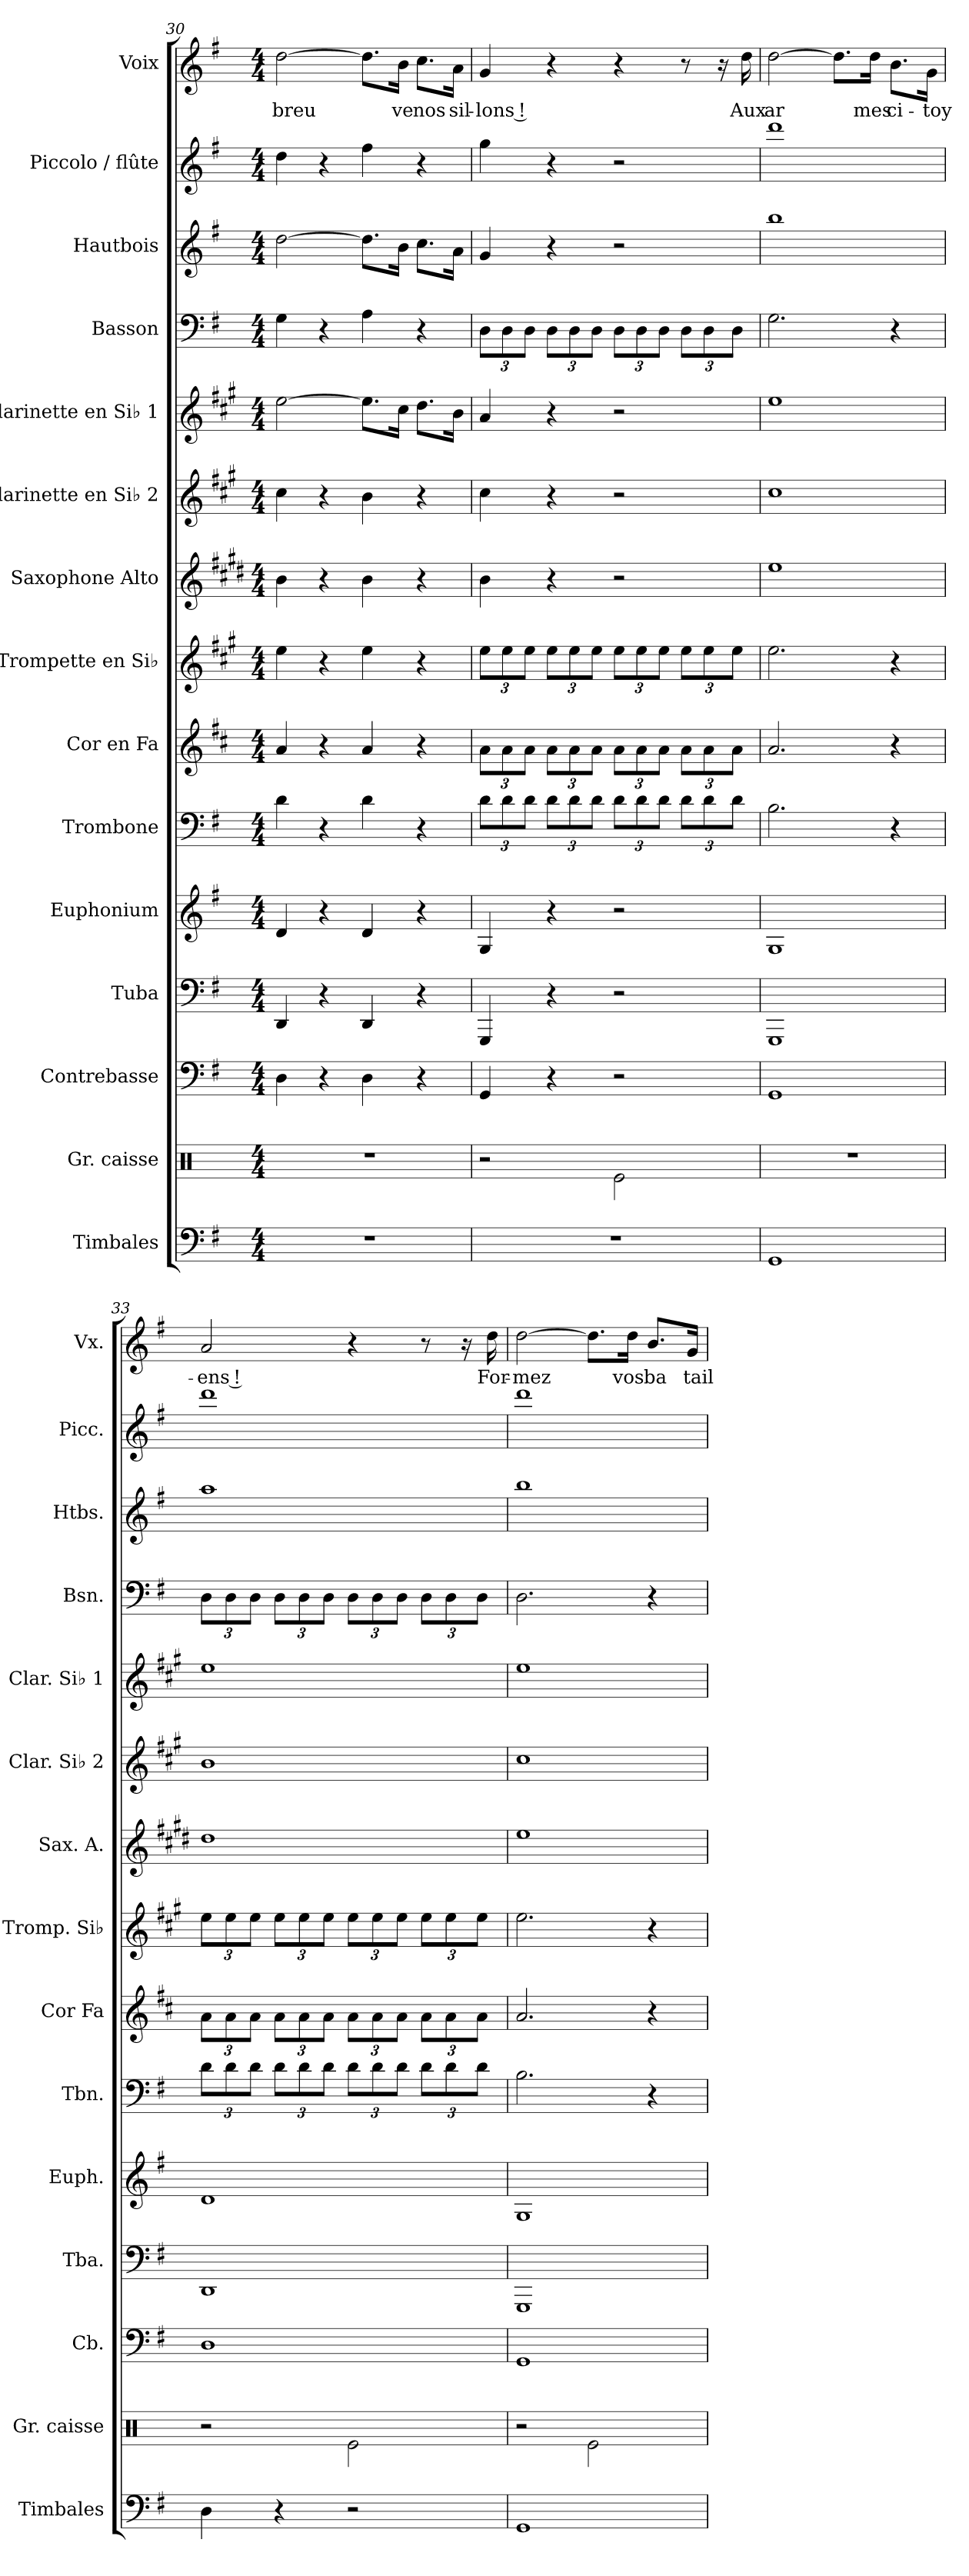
**kern	**kern	**kern	**kern	**kern	**kern	**kern	**kern	**kern	**kern	**kern	**kern	**kern	**kern	**kern	**text
*part15	*part14	*part13	*part12	*part11	*part10	*part9	*part8	*part7	*part6	*part5	*part4	*part3	*part2	*part1	*part1
*staff15	*staff14	*staff13	*staff12	*staff11	*staff10	*staff9	*staff8	*staff7	*staff6	*staff5	*staff4	*staff3	*staff2	*staff1	*staff1
*I"Timbales	*I"Gr. caisse	*I"Contrebasse	*I"Tuba	*I"Euphonium	*I"Trombone	*I"Cor en Fa	*I"Trompette en Si♭	*I"Saxophone Alto	*I"Clarinette en Si♭ 2	*I"Clarinette en Si♭ 1	*I"Basson	*I"Hautbois	*I"Piccolo / flûte	*I"Voix	*
*I'Timbales	*I'Gr. caisse	*I'Cb.	*I'Tba.	*I'Euph.	*I'Tbn.	*I'Cor Fa	*I'Tromp. Si♭	*I'Sax. A.	*I'Clar. Si♭ 2	*I'Clar. Si♭ 1	*I'Bsn.	*I'Htbs.	*I'Picc.	*I'Vx.	*
*clefF4	*clefX	*clefF4	*clefF4	*clefG2	*clefF4	*clefG2	*clefG2	*clefG2	*clefG2	*clefG2	*clefF4	*clefG2	*clefG2	*clefG2	*
*ITrd-7c-12	*	*ITrd7c12	*	*ITrd8c14	*	*ITrd4c7	*ITrd1c2	*ITrd5c9	*ITrd1c2	*ITrd1c2	*	*	*ITrd-7c-12	*	*
*k[f#]	*k[]	*k[f#]	*k[f#]	*k[f#]	*k[f#]	*k[f#]	*k[f#]	*k[f#]	*k[f#]	*k[f#]	*k[f#]	*k[f#]	*k[f#]	*k[f#]	*
*M4/4	*M4/4	*M4/4	*M4/4	*M4/4	*M4/4	*M4/4	*M4/4	*M4/4	*M4/4	*M4/4	*M4/4	*M4/4	*M4/4	*M4/4	*
=30	=30	=30	=30	=30	=30	=30	=30	=30	=30	=30	=30	=30	=30	=30	=30
!	!	!	!	!	!	!	!	!	!	!	!	!	!	!	!LO:LY:b
1r	1r	4DD\	4DD/	4D/	4d\	4d/	4dd\	4d\	4b\	[2dd\	4G\	[2dd\	4ddd\	[2dd\	breu
.	.	4r	4r	4r	4r	4r	4r	4r	4r	.	4r	.	4r	.	.
.	.	4DD\	4DD/	4D/	4d\	4d/	4dd\	4d\	4a\	8.dd\L]	4A\	8.dd\L]	4fff#\	8.dd\L]	.
!	!	!	!	!	!	!	!	!	!	!	!	!	!	!	!LO:LY:b
.	.	.	.	.	.	.	.	.	.	16b\Jk	.	16b\Jk	.	16b\Jk	ve
!	!	!	!	!	!	!	!	!	!	!	!	!	!	!	!LO:LY:b
.	.	4r	4r	4r	4r	4r	4r	4r	4r	8.cc\L	4r	8.cc\L	4r	8.cc\L	nos
!	!	!	!	!	!	!	!	!	!	!	!	!	!	!	!LO:LY:b
.	.	.	.	.	.	.	.	.	.	16a\Jk	.	16a\Jk	.	16a\Jk	sil-
=31	=31	=31	=31	=31	=31	=31	=31	=31	=31	=31	=31	=31	=31	=31	=31
!	!	!	!	!	!	!	!	!	!	!	!	!	!	!	!LO:LY:b
1r	2r	4GGG/	4GGG/	4GG/	12d\L	12d\L	12dd\L	4d\	4b\	4g/	12D\L	4g/	4ggg\	4g/	-lons !
.	.	.	.	.	12d\	12d\	12dd\	.	.	.	12D\	.	.	.	.
.	.	.	.	.	12d\J	12d\J	12dd\J	.	.	.	12D\J	.	.	.	.
.	.	4r	4r	4r	12d\L	12d\L	12dd\L	4r	4r	4r	12D\L	4r	4r	4r	.
.	.	.	.	.	12d\	12d\	12dd\	.	.	.	12D\	.	.	.	.
.	.	.	.	.	12d\J	12d\J	12dd\J	.	.	.	12D\J	.	.	.	.
.	2Re\	2r	2r	2r	12d\L	12d\L	12dd\L	2r	2r	2r	12D\L	2r	2r	4r	.
.	.	.	.	.	12d\	12d\	12dd\	.	.	.	12D\	.	.	.	.
.	.	.	.	.	12d\J	12d\J	12dd\J	.	.	.	12D\J	.	.	.	.
.	.	.	.	.	12d\L	12d\L	12dd\L	.	.	.	12D\L	.	.	8r	.
.	.	.	.	.	12d\	12d\	12dd\	.	.	.	12D\	.	.	.	.
.	.	.	.	.	.	.	.	.	.	.	.	.	.	16r	.
.	.	.	.	.	12d\J	12d\J	12dd\J	.	.	.	12D\J	.	.	.	.
!	!	!	!	!	!	!	!	!	!	!	!	!	!	!	!LO:LY:b
.	.	.	.	.	.	.	.	.	.	.	.	.	.	16dd\	Aux
=32	=32	=32	=32	=32	=32	=32	=32	=32	=32	=32	=32	=32	=32	=32	=32
!	!	!	!	!	!	!	!	!	!	!	!	!	!	!	!LO:LY:b
1G	1r	1GGG	1GGG	1GG	2.B\	2.d/	2.dd\	1g	1b	1dd	2.G\	1bb	1dddd	[2dd\	ar
.	.	.	.	.	.	.	.	.	.	.	.	.	.	8.dd\L]	.
!	!	!	!	!	!	!	!	!	!	!	!	!	!	!	!LO:LY:b
.	.	.	.	.	.	.	.	.	.	.	.	.	.	16dd\Jk	mes
!	!	!	!	!	!	!	!	!	!	!	!	!	!	!	!LO:LY:b
.	.	.	.	.	4r	4r	4r	.	.	.	4r	.	.	8.b\L	ci-
!	!	!	!	!	!	!	!	!	!	!	!	!	!	!	!LO:LY:b
.	.	.	.	.	.	.	.	.	.	.	.	.	.	16g\Jk	-toy-
!!LO:PB:g=z
=33	=33	=33	=33	=33	=33	=33	=33	=33	=33	=33	=33	=33	=33	=33	=33
!	!	!	!	!	!	!	!	!	!	!	!	!	!	!	!LO:LY:b
4d\	2r	1DD	1DD	1D	12d\L	12d\L	12dd\L	1f#	1a	1dd	12D\L	1aa	1dddd	2a/	-ens !
.	.	.	.	.	12d\	12d\	12dd\	.	.	.	12D\	.	.	.	.
.	.	.	.	.	12d\J	12d\J	12dd\J	.	.	.	12D\J	.	.	.	.
4r	.	.	.	.	12d\L	12d\L	12dd\L	.	.	.	12D\L	.	.	.	.
.	.	.	.	.	12d\	12d\	12dd\	.	.	.	12D\	.	.	.	.
.	.	.	.	.	12d\J	12d\J	12dd\J	.	.	.	12D\J	.	.	.	.
2r	2Re\	.	.	.	12d\L	12d\L	12dd\L	.	.	.	12D\L	.	.	4r	.
.	.	.	.	.	12d\	12d\	12dd\	.	.	.	12D\	.	.	.	.
.	.	.	.	.	12d\J	12d\J	12dd\J	.	.	.	12D\J	.	.	.	.
.	.	.	.	.	12d\L	12d\L	12dd\L	.	.	.	12D\L	.	.	8r	.
.	.	.	.	.	12d\	12d\	12dd\	.	.	.	12D\	.	.	.	.
.	.	.	.	.	.	.	.	.	.	.	.	.	.	16r	.
.	.	.	.	.	12d\J	12d\J	12dd\J	.	.	.	12D\J	.	.	.	.
!	!	!	!	!	!	!	!	!	!	!	!	!	!	!	!LO:LY:b
.	.	.	.	.	.	.	.	.	.	.	.	.	.	16dd\	For-
=34	=34	=34	=34	=34	=34	=34	=34	=34	=34	=34	=34	=34	=34	=34	=34
!	!	!	!	!	!	!	!	!	!	!	!	!	!	!	!LO:LY:b
1G	2r	1GGG	1GGG	1GG	2.B\	2.d/	2.dd\	1g	1b	1dd	2.D\	1bb	1dddd	[2dd\	-mez
.	2Re\	.	.	.	.	.	.	.	.	.	.	.	.	8.dd\L]	.
!	!	!	!	!	!	!	!	!	!	!	!	!	!	!	!LO:LY:b
.	.	.	.	.	.	.	.	.	.	.	.	.	.	16dd\Jk	vos
!	!	!	!	!	!	!	!	!	!	!	!	!	!	!	!LO:LY:b
.	.	.	.	.	4r	4r	4r	.	.	.	4r	.	.	8.b/L	ba
!	!	!	!	!	!	!	!	!	!	!	!	!	!	!	!LO:LY:b
.	.	.	.	.	.	.	.	.	.	.	.	.	.	16g/Jk	tail
=	=	=	=	=	=	=	=	=	=	=	=	=	=	=	=
*-	*-	*-	*-	*-	*-	*-	*-	*-	*-	*-	*-	*-	*-	*-	*-
